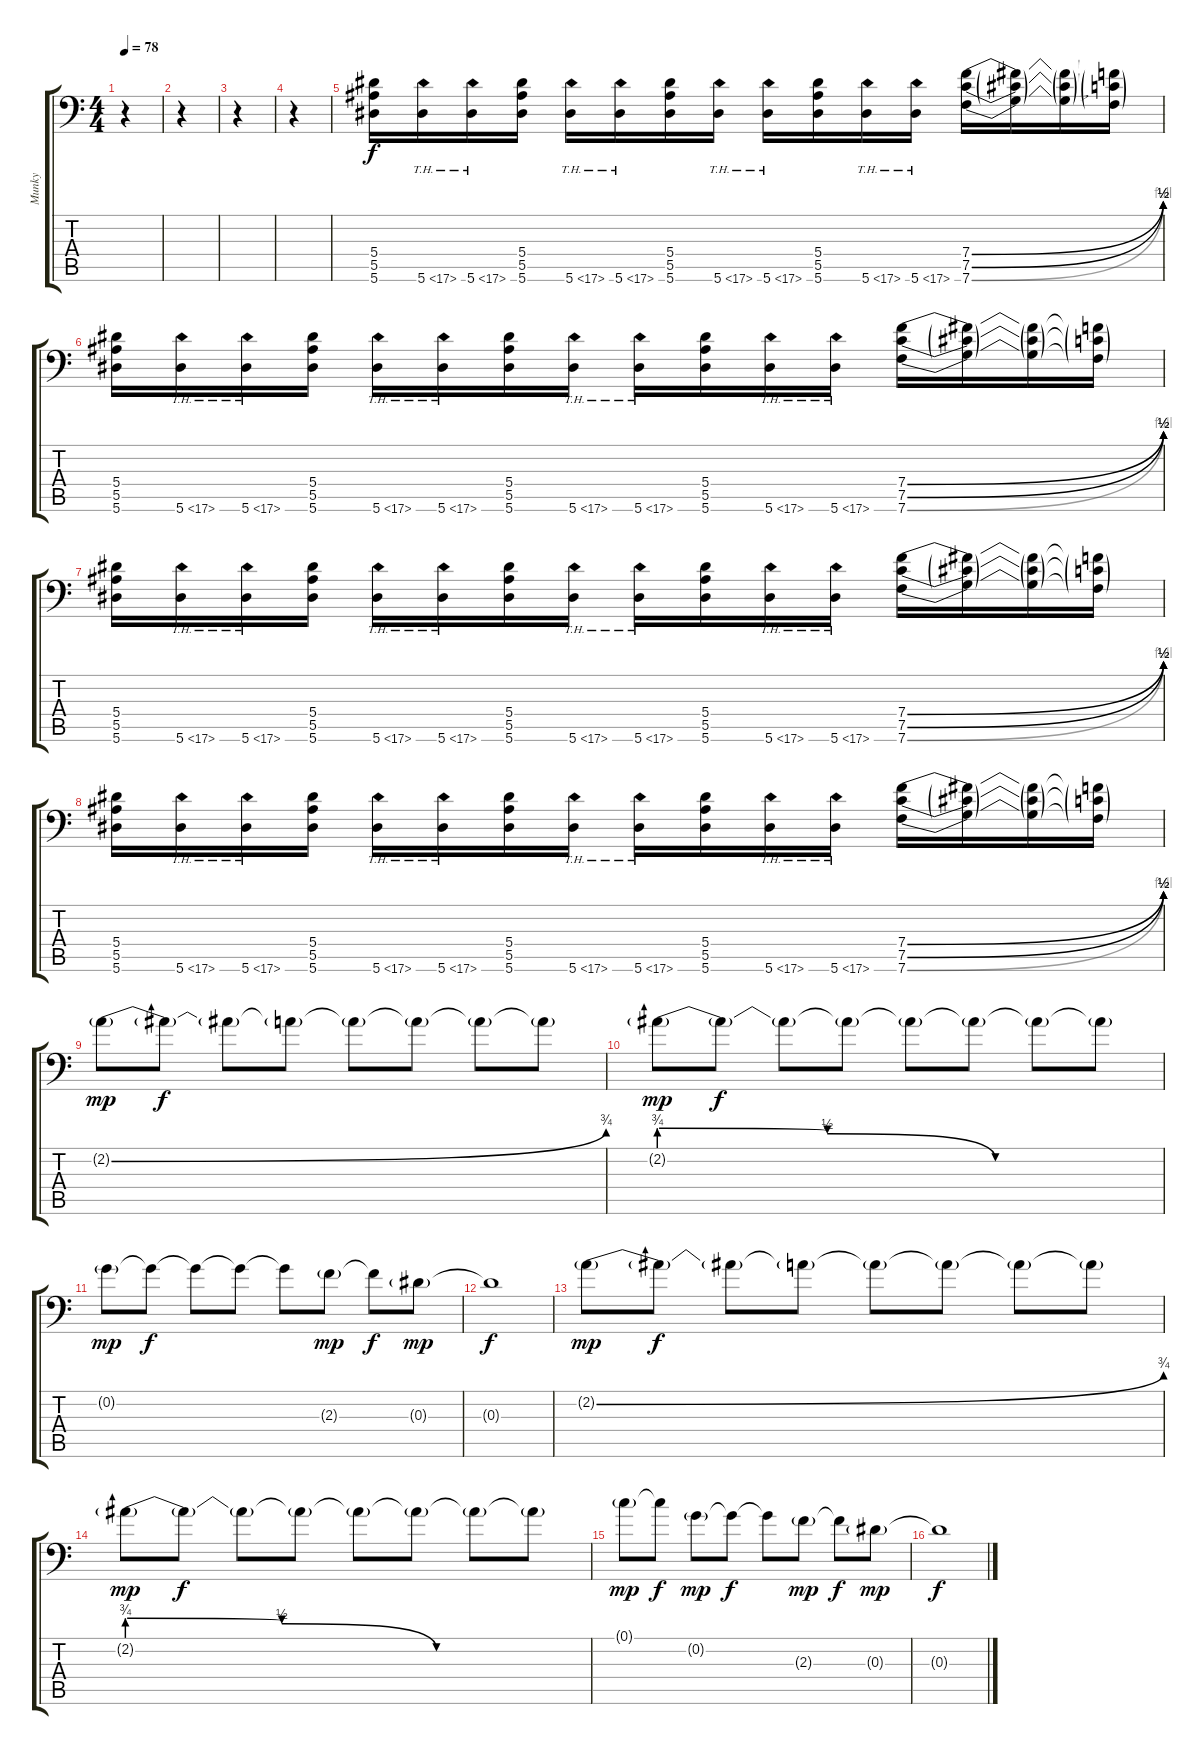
\track ("Munky" "Munky") {instrument distortionguitar}
\staff {score tabs}
\tuning (C4 G3 Eb3 Bb2 F2 Bb1) {hide}
\ts (4 4)
\tempo 78
\clef f4
\ks c
r.4{dy f instrument distortionguitar} |
r.4 |
r.4 |
r.4 |
(5.4 5.5 5.6).16 5.6{th 12}.16 5.6{th 12}.16 (5.4 5.5 5.6).16 5.6{th 12}.16 5.6{th 12}.16 (5.4 5.5 5.6).16 5.6{th 12}.16 5.6{th 12}.16 (5.4 5.5 5.6).16 5.6{th 12}.16 5.6{th 12}.16 (7.4{be (bend 0 0 60 2)} 7.5{be (bend 0 0 60 2)} 7.6{be (bend 0 0 60 4)}).16 (7.4{t} 7.5{t} 7.6{t}).16 (7.4{t} 7.5{t} 7.6{t}).16 (7.4{t} 7.5{t} 7.6{t}).16 |
(5.4 5.5 5.6).16 5.6{th 12}.16 5.6{th 12}.16 (5.4 5.5 5.6).16 5.6{th 12}.16 5.6{th 12}.16 (5.4 5.5 5.6).16 5.6{th 12}.16 5.6{th 12}.16 (5.4 5.5 5.6).16 5.6{th 12}.16 5.6{th 12}.16 (7.4{be (bend 0 0 60 2)} 7.5{be (bend 0 0 60 2)} 7.6{be (bend 0 0 60 4)}).16 (7.4{t} 7.5{t} 7.6{t}).16 (7.4{t} 7.5{t} 7.6{t}).16 (7.4{t} 7.5{t} 7.6{t}).16 |
(5.4 5.5 5.6).16 5.6{th 12}.16 5.6{th 12}.16 (5.4 5.5 5.6).16 5.6{th 12}.16 5.6{th 12}.16 (5.4 5.5 5.6).16 5.6{th 12}.16 5.6{th 12}.16 (5.4 5.5 5.6).16 5.6{th 12}.16 5.6{th 12}.16 (7.4{be (bend 0 0 60 2)} 7.5{be (bend 0 0 60 2)} 7.6{be (bend 0 0 60 4)}).16 (7.4{t} 7.5{t} 7.6{t}).16 (7.4{t} 7.5{t} 7.6{t}).16 (7.4{t} 7.5{t} 7.6{t}).16 |
(5.4 5.5 5.6).16 5.6{th 12}.16 5.6{th 12}.16 (5.4 5.5 5.6).16 5.6{th 12}.16 5.6{th 12}.16 (5.4 5.5 5.6).16 5.6{th 12}.16 5.6{th 12}.16 (5.4 5.5 5.6).16 5.6{th 12}.16 5.6{th 12}.16 (7.4{be (bend 0 0 60 2)} 7.5{be (bend 0 0 60 2)} 7.6{be (bend 0 0 60 4)}).16 (7.4{t} 7.5{t} 7.6{t}).16 (7.4{t} 7.5{t} 7.6{t}).16 (7.4{t} 7.5{t} 7.6{t}).16 |
2.2{be (bend 0 0 60 3) g}.8{dy mp volume 10} 2.2{t}.8{dy f} 2.2{t}.8 2.2{t}.8 2.2{t}.8 2.2{t}.8 2.2{t}.8 2.2{t}.8 |
2.2{be (custom 0 3 20 2 40 0 60 0) g}.8{dy mp} 2.2{t}.8{dy f} 2.2{t}.8 2.2{t}.8 2.2{t}.8 2.2{t}.8 2.2{t}.8 2.2{t}.8 |
0.2{g}.8{dy mp} 0.2{t}.8{dy f} 0.2{t}.8 0.2{t}.8 0.2{t}.8 2.3{g}.8{dy mp} 2.3{t}.8{dy f} 0.3{g}.8{dy mp} |
0.3{t}.1{dy f} |
2.2{be (bend 0 0 60 3) g}.8{dy mp volume 10} 2.2{t}.8{dy f} 2.2{t}.8 2.2{t}.8 2.2{t}.8 2.2{t}.8 2.2{t}.8 2.2{t}.8 |
2.2{be (custom 0 3 20 2 40 0 60 0) g}.8{dy mp} 2.2{t}.8{dy f} 2.2{t}.8 2.2{t}.8 2.2{t}.8 2.2{t}.8 2.2{t}.8 2.2{t}.8 |
0.1{g}.8{dy mp} 0.1{t}.8{dy f} 0.2{g}.8{dy mp} 0.2{t}.8{dy f} 0.2{t}.8 2.3{g}.8{dy mp} 2.3{t}.8{dy f} 0.3{g}.8{dy mp} |
0.3{t}.1{dy f}
